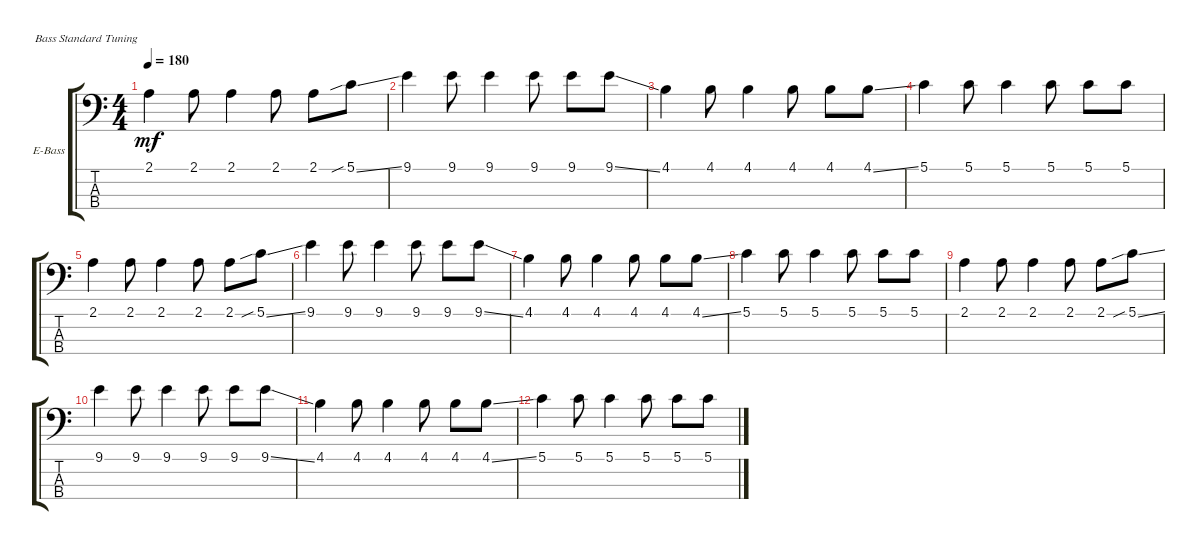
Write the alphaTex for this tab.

\defaultSystemsLayout 4
\bracketExtendMode groupsimilarinstruments
\firstSystemTrackNameOrientation horizontal
\otherSystemsTrackNameOrientation horizontal
\track ("Electric Bass" "E-Bass") {instrument electricbassfinger}
\staff {score tabs}
\tuning (G2 D2 A1 E1)
\ts (4 4)
\tempo 180
\clef f4
\scale
0.25
\ks c
2.1.4{dy mf} 2.1.8 2.1.4 2.1.8 2.1.8 5.1{sib ss}.8 |
\scale
0.25 9.1.4 9.1.8 9.1.4 9.1.8 9.1.8 9.1{ss}.8 |
\scale
0.25 4.1.4 4.1.8 4.1.4 4.1.8 4.1.8 4.1{ss}.8 |
\scale
0.25 5.1.4 5.1.8 5.1.4 5.1.8 5.1.8 5.1.8 |
\scale
0.25 2.1.4 2.1.8 2.1.4 2.1.8 2.1.8 5.1{sib ss}.8 |
\scale
0.25 9.1.4 9.1.8 9.1.4 9.1.8 9.1.8 9.1{ss}.8 |
\scale
0.25 4.1.4 4.1.8 4.1.4 4.1.8 4.1.8 4.1{ss}.8 |
\scale
0.25 5.1.4 5.1.8 5.1.4 5.1.8 5.1.8 5.1.8 |
\scale
0.25 2.1.4 2.1.8 2.1.4 2.1.8 2.1.8 5.1{sib ss}.8 |
\scale
0.25 9.1.4 9.1.8 9.1.4 9.1.8 9.1.8 9.1{ss}.8 |
\scale
0.25 4.1.4 4.1.8 4.1.4 4.1.8 4.1.8 4.1{ss}.8 |
\scale
0.25 5.1.4 5.1.8 5.1.4 5.1.8 5.1.8 5.1.8
